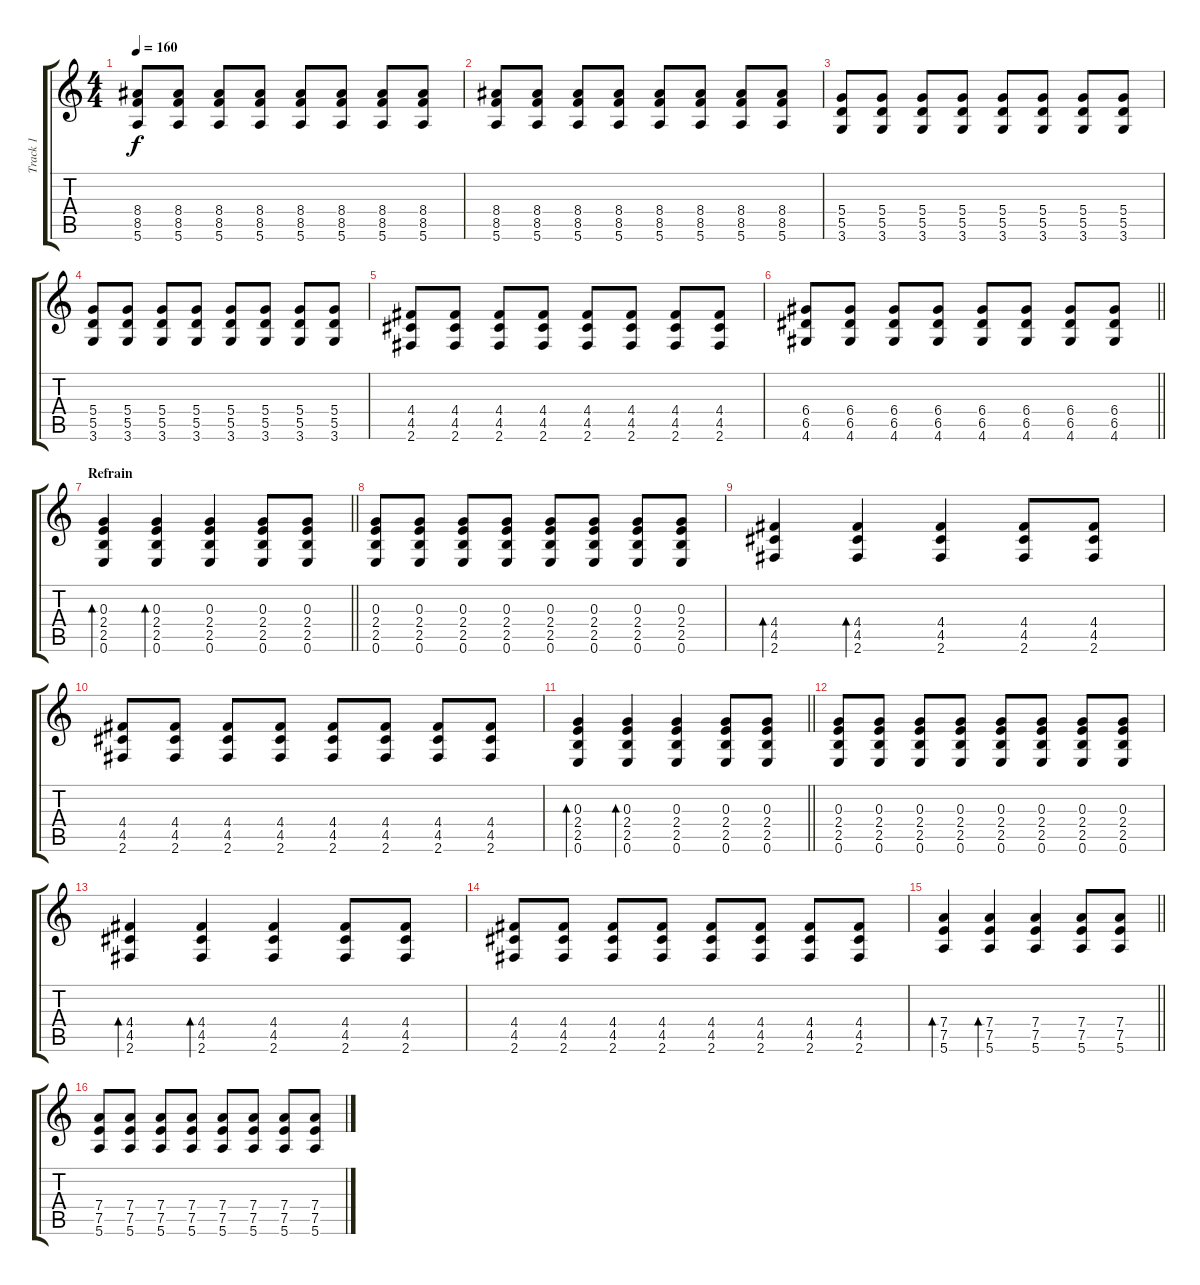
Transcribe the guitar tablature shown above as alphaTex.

\track ("Track 1" "Track 1") {instrument overdrivenguitar}
\staff {score tabs}
\tuning (E4 B3 G3 D3 A2 E2) {hide}
\ts (4 4)
\tempo 160
\clef g2
\ks c
(8.4 8.5 5.6).8{dy f} (8.4 8.5 5.6).8 (8.4 8.5 5.6).8 (8.4 8.5 5.6).8 (8.4 8.5 5.6).8 (8.4 8.5 5.6).8 (8.4 8.5 5.6).8 (8.4 8.5 5.6).8 |
(8.4 8.5 5.6).8 (8.4 8.5 5.6).8 (8.4 8.5 5.6).8 (8.4 8.5 5.6).8 (8.4 8.5 5.6).8 (8.4 8.5 5.6).8 (8.4 8.5 5.6).8 (8.4 8.5 5.6).8 |
(5.4 5.5 3.6).8 (5.4 5.5 3.6).8 (5.4 5.5 3.6).8 (5.4 5.5 3.6).8 (5.4 5.5 3.6).8 (5.4 5.5 3.6).8 (5.4 5.5 3.6).8 (5.4 5.5 3.6).8 |
(5.4 5.5 3.6).8 (5.4 5.5 3.6).8 (5.4 5.5 3.6).8 (5.4 5.5 3.6).8 (5.4 5.5 3.6).8 (5.4 5.5 3.6).8 (5.4 5.5 3.6).8 (5.4 5.5 3.6).8 |
(4.4 4.5 2.6).8 (4.4 4.5 2.6).8 (4.4 4.5 2.6).8 (4.4 4.5 2.6).8 (4.4 4.5 2.6).8 (4.4 4.5 2.6).8 (4.4 4.5 2.6).8 (4.4 4.5 2.6).8 |
\barLineRight lightlight
(6.4 6.5 4.6).8 (6.4 6.5 4.6).8 (6.4 6.5 4.6).8 (6.4 6.5 4.6).8 (6.4 6.5 4.6).8 (6.4 6.5 4.6).8 (6.4 6.5 4.6).8 (6.4 6.5 4.6).8 |
\section ("" "Refrain")
\barLineRight lightlight
(0.3 2.4 2.5 0.6).4{bd 60} (0.3 2.4 2.5 0.6).4{bd 60} (0.3 2.4 2.5 0.6).4 (0.3 2.4 2.5 0.6).8 (0.3 2.4 2.5 0.6).8 |
(0.3 2.4 2.5 0.6).8 (0.3 2.4 2.5 0.6).8 (0.3 2.4 2.5 0.6).8 (0.3 2.4 2.5 0.6).8 (0.3 2.4 2.5 0.6).8 (0.3 2.4 2.5 0.6).8 (0.3 2.4 2.5 0.6).8 (0.3 2.4 2.5 0.6).8 |
(4.4 4.5 2.6).4{bd 60} (4.4 4.5 2.6).4{bd 60} (4.4 4.5 2.6).4 (4.4 4.5 2.6).8 (4.4 4.5 2.6).8 |
(4.4 4.5 2.6).8 (4.4 4.5 2.6).8 (4.4 4.5 2.6).8 (4.4 4.5 2.6).8 (4.4 4.5 2.6).8 (4.4 4.5 2.6).8 (4.4 4.5 2.6).8 (4.4 4.5 2.6).8 |
\barLineRight lightlight
(0.3 2.4 2.5 0.6).4{bd 60} (0.3 2.4 2.5 0.6).4{bd 60} (0.3 2.4 2.5 0.6).4 (0.3 2.4 2.5 0.6).8 (0.3 2.4 2.5 0.6).8 |
(0.3 2.4 2.5 0.6).8 (0.3 2.4 2.5 0.6).8 (0.3 2.4 2.5 0.6).8 (0.3 2.4 2.5 0.6).8 (0.3 2.4 2.5 0.6).8 (0.3 2.4 2.5 0.6).8 (0.3 2.4 2.5 0.6).8 (0.3 2.4 2.5 0.6).8 |
(4.4 4.5 2.6).4{bd 60} (4.4 4.5 2.6).4{bd 60} (4.4 4.5 2.6).4 (4.4 4.5 2.6).8 (4.4 4.5 2.6).8 |
(4.4 4.5 2.6).8 (4.4 4.5 2.6).8 (4.4 4.5 2.6).8 (4.4 4.5 2.6).8 (4.4 4.5 2.6).8 (4.4 4.5 2.6).8 (4.4 4.5 2.6).8 (4.4 4.5 2.6).8 |
\barLineRight lightlight
(7.4 7.5 5.6).4{bd 60} (7.4 7.5 5.6).4{bd 60} (7.4 7.5 5.6).4 (7.4 7.5 5.6).8 (7.4 7.5 5.6).8 |
(7.4 7.5 5.6).8 (7.4 7.5 5.6).8 (7.4 7.5 5.6).8 (7.4 7.5 5.6).8 (7.4 7.5 5.6).8 (7.4 7.5 5.6).8 (7.4 7.5 5.6).8 (7.4 7.5 5.6).8
